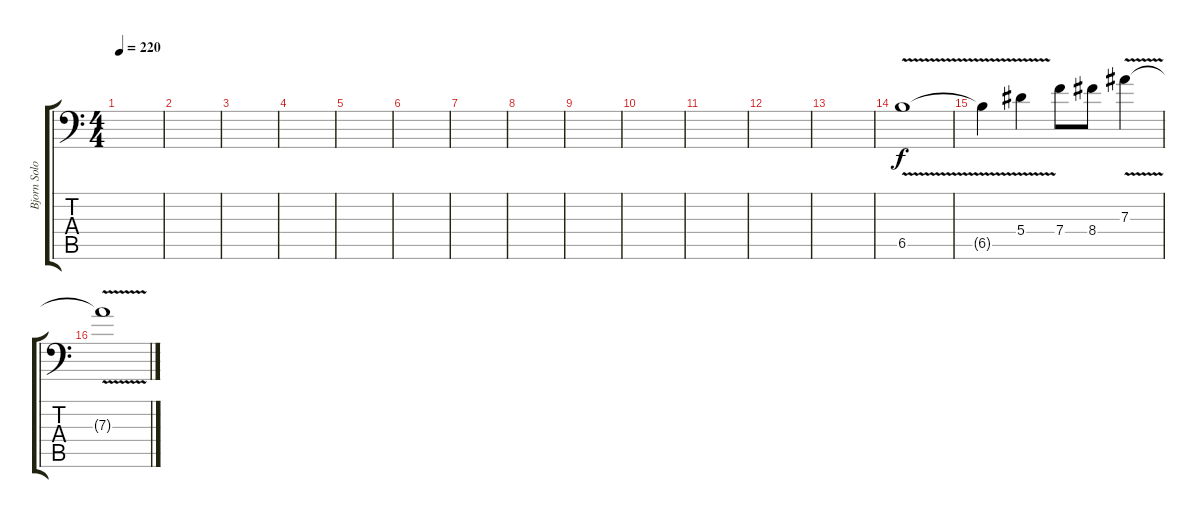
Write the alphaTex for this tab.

\track ("Bjorn Solo" "Bjorn Solo") {instrument distortionguitar}
\staff {score tabs}
\tuning (C4 G3 Eb3 Bb2 F2 Bb1) {hide}
\ts (4 4)
\tempo 220
\clef f4
\ks c
|
|
|
|
|
|
|
|
|
|
|
|
|
6.5{v}.1 |
6.5{t}.4 5.4{v}.4 7.4.8 8.4.8 7.3{v}.4 |
7.3{t}.1
